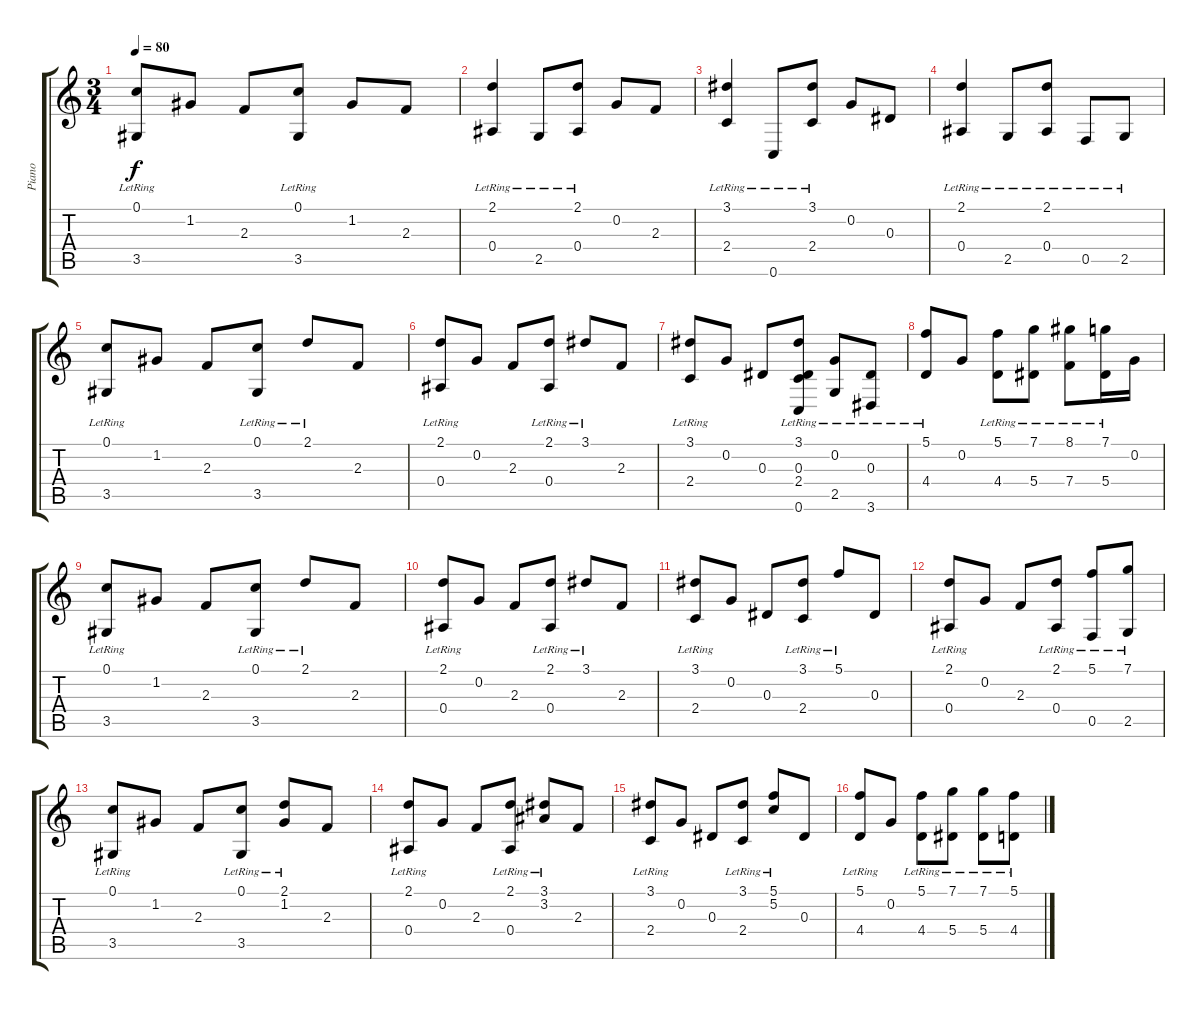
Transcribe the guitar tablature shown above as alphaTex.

\track ("Piano" "Piano") {instrument acousticgrandpiano}
\staff {score tabs}
\tuning (C5 G4 Eb4 Bb3 F3 C3) {hide}
\ts (3 4)
\tempo 80
\clef g2
\ks c
(0.1{lr} 3.5{lr}).8{dy f} 1.2.8 2.3.8 (0.1{lr} 3.5{lr}).8 1.2.8 2.3.8 |
(2.1{lr} 0.4{lr}).4 2.5{lr}.8 (2.1{lr} 0.4{lr}).8 0.2.8 2.3.8 |
(3.1{lr} 2.4{lr}).4 0.6{lr}.8 (3.1{lr} 2.4{lr}).8 0.2.8 0.3.8 |
(2.1{lr} 0.4{lr}).4 2.5{lr}.8 (2.1{lr} 0.4{lr}).8 0.5{lr}.8 2.5{lr}.8 |
(0.1{lr} 3.5{lr}).8 1.2.8 2.3.8 (0.1{lr} 3.5{lr}).8 2.1{lr}.8 2.3.8 |
(2.1{lr} 0.4{lr}).8 0.2.8 2.3.8 (2.1{lr} 0.4{lr}).8 3.1{lr}.8 2.3.8 |
(3.1{lr} 2.4{lr}).8 0.2.8 0.3.8 (3.1{lr} 0.3{lr} 2.4{lr} 0.6{lr}).8 (0.2{lr} 2.5{lr}).8 (0.3{lr} 3.6{lr}).8 |
(5.1{lr} 4.4{lr}).8 0.2.8 (5.1{lr} 4.4{lr}).8 (7.1{lr} 5.4{lr}).8 (8.1{lr} 7.4{lr}).8 (7.1{lr} 5.4{lr}).16 0.2.16 |
(0.1{lr} 3.5{lr}).8 1.2.8 2.3.8 (0.1{lr} 3.5{lr}).8 2.1{lr}.8 2.3.8 |
(2.1{lr} 0.4{lr}).8 0.2.8 2.3.8 (2.1{lr} 0.4{lr}).8 3.1{lr}.8 2.3.8 |
(3.1{lr} 2.4{lr}).8 0.2.8 0.3.8 (3.1{lr} 2.4{lr}).8 5.1{lr}.8 0.3.8 |
(2.1{lr} 0.4{lr}).8 0.2.8 2.3.8 (2.1{lr} 0.4{lr}).8 (5.1 0.5{lr}).8 (7.1 2.5{lr}).8 |
(0.1{lr} 3.5{lr}).8 1.2.8 2.3.8 (0.1{lr} 3.5{lr}).8 (2.1{lr} 1.2{lr}).8 2.3.8 |
(2.1{lr} 0.4{lr}).8 0.2.8 2.3.8 (2.1{lr} 0.4{lr}).8 (3.1{lr} 3.2{lr}).8 2.3.8 |
(3.1{lr} 2.4{lr}).8 0.2.8 0.3.8 (3.1{lr} 2.4{lr}).8 (5.1{lr} 5.2{lr}).8 0.3.8 |
(5.1{lr} 4.4{lr}).8 0.2.8 (5.1{lr} 4.4{lr}).8 (7.1{lr} 5.4{lr}).8 (7.1{lr} 5.4{lr}).8 (5.1{lr} 4.4{lr}).8
